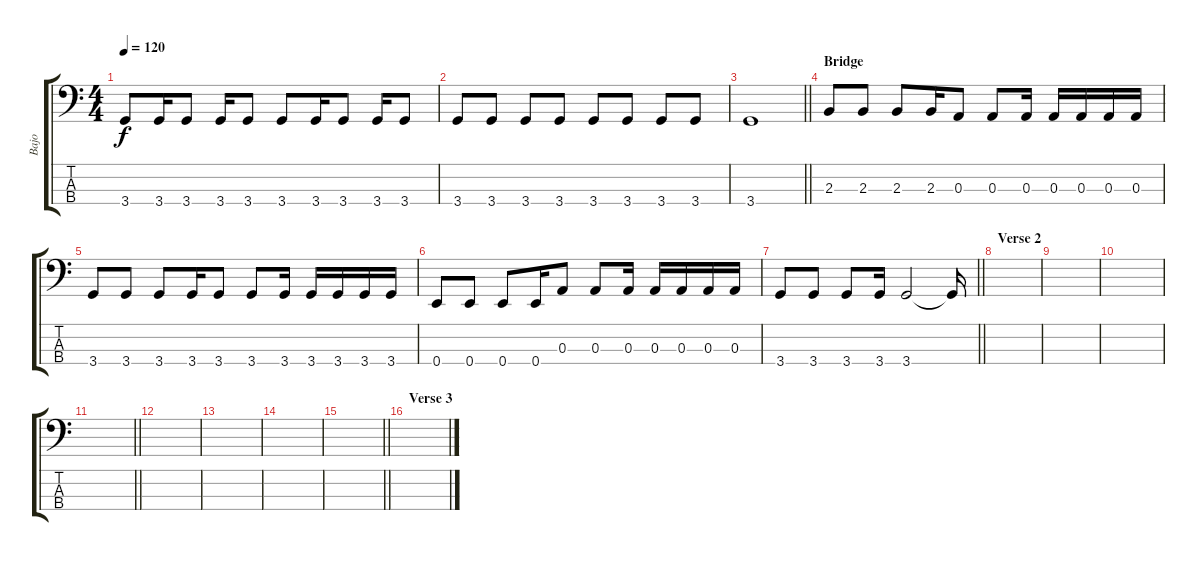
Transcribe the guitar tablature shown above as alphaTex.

\track ("Bajo" "Bajo") {instrument electricbasspick}
\staff {score tabs}
\tuning (G2 D2 A1 E1) {hide}
\ts (4 4)
\tempo 120
\clef f4
\ks c
3.4.8{dy f} 3.4.16 3.4.8 3.4.16 3.4.8 3.4.8 3.4.16 3.4.8 3.4.16 3.4.8 |
3.4.8 3.4.8 3.4.8 3.4.8 3.4.8 3.4.8 3.4.8 3.4.8 |
\barLineRight lightlight
3.4.1 |
\section ("" "Bridge")
2.3.8 2.3.8 2.3.8 2.3.16 0.3.8 0.3.8 0.3.16 0.3.16 0.3.16 0.3.16 0.3.16 |
3.4.8 3.4.8 3.4.8 3.4.16 3.4.8 3.4.8 3.4.16 3.4.16 3.4.16 3.4.16 3.4.16 |
0.4.8 0.4.8 0.4.8 0.4.16 0.3.8 0.3.8 0.3.16 0.3.16 0.3.16 0.3.16 0.3.16 |
\barLineRight lightlight
3.4.8 3.4.8 3.4.8 3.4.16 3.4.2 3.4{t}.16 |
\section ("" "Verse 2")
|
|
|
\barLineRight lightlight
|
|
|
|
\barLineRight lightlight
|
\section ("" "Verse 3")
